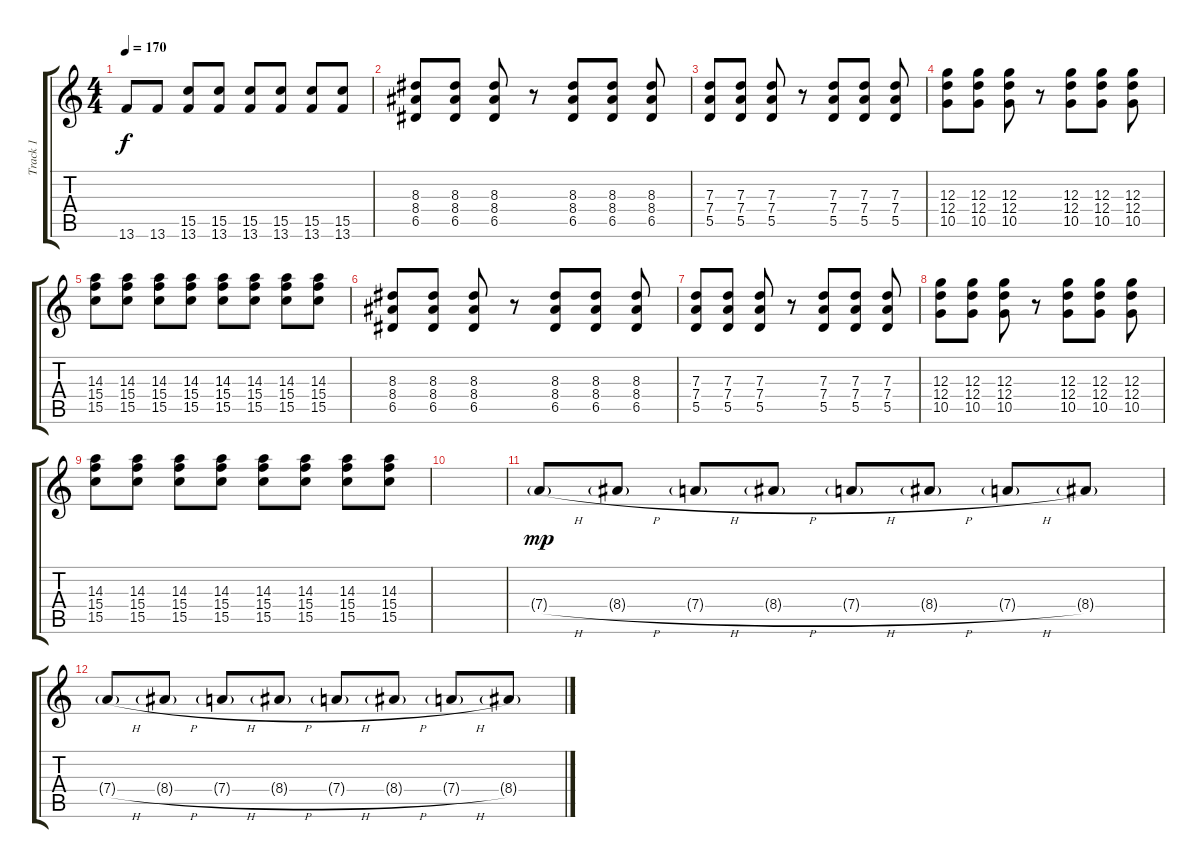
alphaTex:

\track ("Track 1" "Track 1") {instrument overdrivenguitar}
\staff {score tabs}
\tuning (E4 B3 G3 D3 A2 E2) {hide}
\ts (4 4)
\tempo 170
\clef g2
\ks c
13.6.8{dy f} 13.6.8 (15.5 13.6).8 (15.5 13.6).8 (15.5 13.6).8 (15.5 13.6).8 (15.5 13.6).8 (15.5 13.6).8 |
(8.3 8.4 6.5).8 (8.3 8.4 6.5).8 (8.3 8.4 6.5).8 r.8 (8.3 8.4 6.5).8 (8.3 8.4 6.5).8 (8.3 8.4 6.5).8 |
(7.3 7.4 5.5).8 (7.3 7.4 5.5).8 (7.3 7.4 5.5).8 r.8 (7.3 7.4 5.5).8 (7.3 7.4 5.5).8 (7.3 7.4 5.5).8 |
(12.3 12.4 10.5).8 (12.3 12.4 10.5).8 (12.3 12.4 10.5).8 r.8 (12.3 12.4 10.5).8 (12.3 12.4 10.5).8 (12.3 12.4 10.5).8 |
(14.3 15.4 15.5).8 (14.3 15.4 15.5).8 (14.3 15.4 15.5).8 (14.3 15.4 15.5).8 (14.3 15.4 15.5).8 (14.3 15.4 15.5).8 (14.3 15.4 15.5).8 (14.3 15.4 15.5).8 |
(8.3 8.4 6.5).8 (8.3 8.4 6.5).8 (8.3 8.4 6.5).8 r.8 (8.3 8.4 6.5).8 (8.3 8.4 6.5).8 (8.3 8.4 6.5).8 |
(7.3 7.4 5.5).8 (7.3 7.4 5.5).8 (7.3 7.4 5.5).8 r.8 (7.3 7.4 5.5).8 (7.3 7.4 5.5).8 (7.3 7.4 5.5).8 |
(12.3 12.4 10.5).8 (12.3 12.4 10.5).8 (12.3 12.4 10.5).8 r.8 (12.3 12.4 10.5).8 (12.3 12.4 10.5).8 (12.3 12.4 10.5).8 |
(14.3 15.4 15.5).8 (14.3 15.4 15.5).8 (14.3 15.4 15.5).8 (14.3 15.4 15.5).8 (14.3 15.4 15.5).8 (14.3 15.4 15.5).8 (14.3 15.4 15.5).8 (14.3 15.4 15.5).8 |
|
7.4{h g}.8{dy mp} 8.4{h g}.8 7.4{h g}.8 8.4{h g}.8 7.4{h g}.8 8.4{h g}.8 7.4{h g}.8 8.4{g}.8 |
7.4{h g}.8 8.4{h g}.8 7.4{h g}.8 8.4{h g}.8 7.4{h g}.8 8.4{h g}.8 7.4{h g}.8 8.4{g}.8
